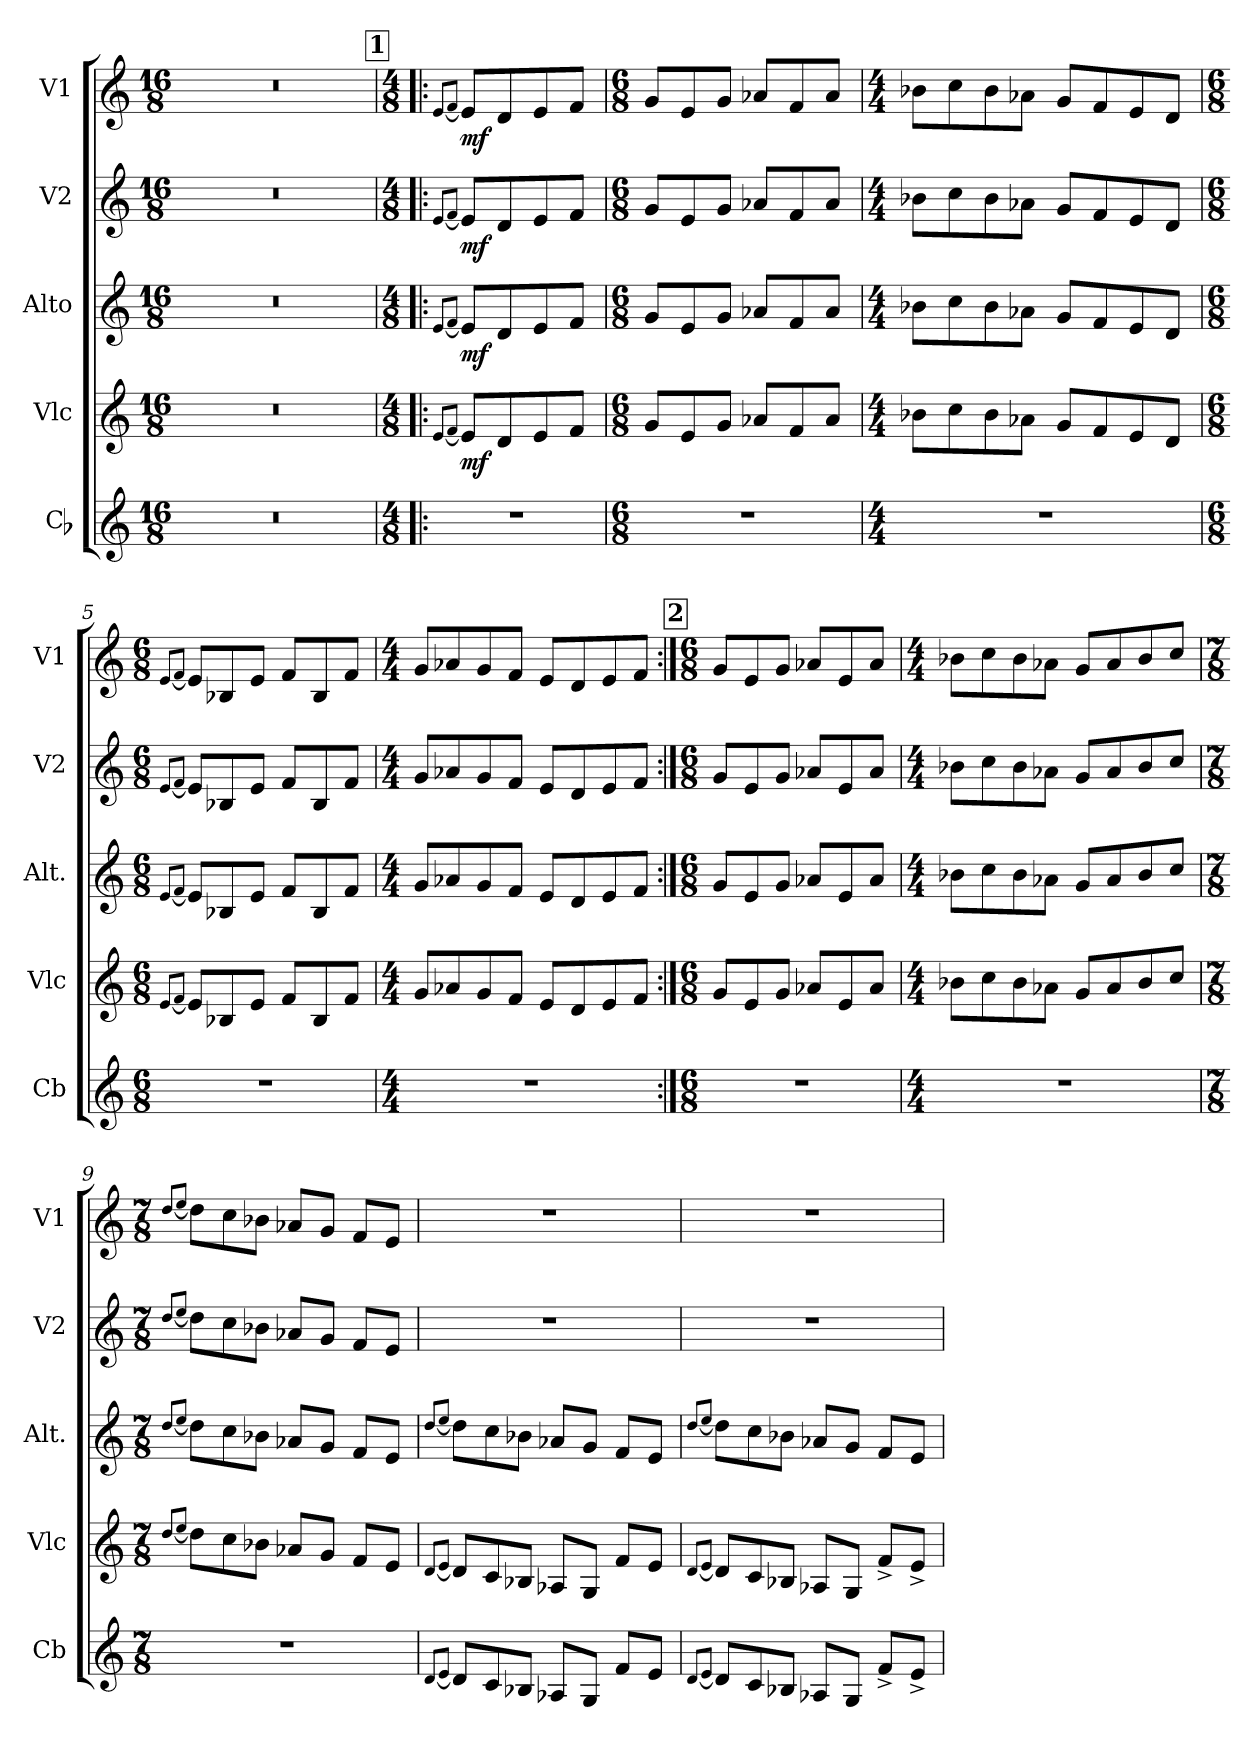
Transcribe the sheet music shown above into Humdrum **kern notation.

**kern	**kern	**dynam	**kern	**dynam	**kern	**dynam	**kern	**dynam
*part5	*part4	*part4	*part3	*part3	*part2	*part2	*part1	*part1
*staff5	*staff4	*staff4	*staff3	*staff3	*staff2	*staff2	*staff1	*staff1
*I"Cb	*I"Vlc	*	*I"Alto	*	*I"V2	*	*I"V1	*
*I'Cb	*I'Vlc	*	*I'Alt.	*	*I'V2	*	*I'V1	*
*clefG2	*clefG2	*	*clefG2	*	*clefG2	*	*clefG2	*
*ITrd7c12	*	*	*	*	*	*	*	*
*k[]	*k[]	*	*k[]	*	*k[]	*	*k[]	*
*M16/8	*M16/8	*	*M16/8	*	*M16/8	*	*M16/8	*
*MM155	*MM155	*	*MM155	*	*MM155	*	*MM155	*
=1	=1	=1	=1	=1	=1	=1	=1	=1
0r	0r	.	0r	.	0r	.	0r	.
!!LO:REH:place=s1:a:B:fs=14:t=1
=2!|:	=2!|:	=2!|:	=2!|:	=2!|:	=2!|:	=2!|:	=2!|:	=2!|:
*M4/8	*M4/8	*	*M4/8	*	*M4/8	*	*M4/8	*
.	[8qe/L	.	[8qe/L	.	[8qe/L	.	[8qe/L	.
.	8qf/J	.	8qf/J	.	8qf/J	.	8qf/J	.
!	!	!LO:DY:b	!	!LO:DY:b	!	!LO:DY:b	!	!LO:DY:b
2r	8e/L]	mf	8e/L]	mf	8e/L]	mf	8e/L]	mf
.	8d/	.	8d/	.	8d/	.	8d/	.
.	8e/	.	8e/	.	8e/	.	8e/	.
.	8f/J	.	8f/J	.	8f/J	.	8f/J	.
=3	=3	=3	=3	=3	=3	=3	=3	=3
*M6/8	*M6/8	*	*M6/8	*	*M6/8	*	*M6/8	*
2.r	8g/L	.	8g/L	.	8g/L	.	8g/L	.
.	8e/	.	8e/	.	8e/	.	8e/	.
.	8g/J	.	8g/J	.	8g/J	.	8g/J	.
.	8a-X/L	.	8a-X/L	.	8a-X/L	.	8a-X/L	.
.	8f/	.	8f/	.	8f/	.	8f/	.
.	8a-/J	.	8a-/J	.	8a-/J	.	8a-/J	.
=4	=4	=4	=4	=4	=4	=4	=4	=4
*M4/4	*M4/4	*	*M4/4	*	*M4/4	*	*M4/4	*
1r	8b-X\L	.	8b-X\L	.	8b-X\L	.	8b-X\L	.
.	8cc\	.	8cc\	.	8cc\	.	8cc\	.
.	8b-\	.	8b-\	.	8b-\	.	8b-\	.
.	8a-X\J	.	8a-X\J	.	8a-X\J	.	8a-X\J	.
.	8g/L	.	8g/L	.	8g/L	.	8g/L	.
.	8f/	.	8f/	.	8f/	.	8f/	.
.	8e/	.	8e/	.	8e/	.	8e/	.
.	8d/J	.	8d/J	.	8d/J	.	8d/J	.
=5	=5	=5	=5	=5	=5	=5	=5	=5
*M6/8	*M6/8	*	*M6/8	*	*M6/8	*	*M6/8	*
.	[8qe/L	.	[8qe/L	.	[8qe/L	.	[8qe/L	.
.	8qf/J	.	8qf/J	.	8qf/J	.	8qf/J	.
2.r	8e/L]	.	8e/L]	.	8e/L]	.	8e/L]	.
.	8B-X/	.	8B-X/	.	8B-X/	.	8B-X/	.
.	8e/J	.	8e/J	.	8e/J	.	8e/J	.
.	8f/L	.	8f/L	.	8f/L	.	8f/L	.
.	8B-/	.	8B-/	.	8B-/	.	8B-/	.
.	8f/J	.	8f/J	.	8f/J	.	8f/J	.
=6	=6	=6	=6	=6	=6	=6	=6	=6
*M4/4	*M4/4	*	*M4/4	*	*M4/4	*	*M4/4	*
1r	8g/L	.	8g/L	.	8g/L	.	8g/L	.
.	8a-X/	.	8a-X/	.	8a-X/	.	8a-X/	.
.	8g/	.	8g/	.	8g/	.	8g/	.
.	8f/J	.	8f/J	.	8f/J	.	8f/J	.
.	8e/L	.	8e/L	.	8e/L	.	8e/L	.
.	8d/	.	8d/	.	8d/	.	8d/	.
.	8e/	.	8e/	.	8e/	.	8e/	.
.	8f/J	.	8f/J	.	8f/J	.	8f/J	.
!!LO:LB:g=z
!!LO:REH:place=s1:a:B:fs=14:t=2
=7:|!	=7:|!	=7:|!	=7:|!	=7:|!	=7:|!	=7:|!	=7:|!	=7:|!
*M6/8	*M6/8	*	*M6/8	*	*M6/8	*	*M6/8	*
2.r	8g/L	.	8g/L	.	8g/L	.	8g/L	.
.	8e/	.	8e/	.	8e/	.	8e/	.
.	8g/J	.	8g/J	.	8g/J	.	8g/J	.
.	8a-X/L	.	8a-X/L	.	8a-X/L	.	8a-X/L	.
.	8e/	.	8e/	.	8e/	.	8e/	.
.	8a-/J	.	8a-/J	.	8a-/J	.	8a-/J	.
=8	=8	=8	=8	=8	=8	=8	=8	=8
*M4/4	*M4/4	*	*M4/4	*	*M4/4	*	*M4/4	*
1r	8b-X\L	.	8b-X\L	.	8b-X\L	.	8b-X\L	.
.	8cc\	.	8cc\	.	8cc\	.	8cc\	.
.	8b-\	.	8b-\	.	8b-\	.	8b-\	.
.	8a-X\J	.	8a-X\J	.	8a-X\J	.	8a-X\J	.
.	8g/L	.	8g/L	.	8g/L	.	8g/L	.
.	8a-/	.	8a-/	.	8a-/	.	8a-/	.
.	8b-/	.	8b-/	.	8b-/	.	8b-/	.
.	8cc/J	.	8cc/J	.	8cc/J	.	8cc/J	.
=9	=9	=9	=9	=9	=9	=9	=9	=9
*M7/8	*M7/8	*	*M7/8	*	*M7/8	*	*M7/8	*
.	[8qdd/L	.	[8qdd/L	.	[8qdd/L	.	[8qdd/L	.
.	8qee/J	.	8qee/J	.	8qee/J	.	8qee/J	.
2..r	8dd\L]	.	8dd\L]	.	8dd\L]	.	8dd\L]	.
.	8cc\	.	8cc\	.	8cc\	.	8cc\	.
.	8b-X\J	.	8b-X\J	.	8b-X\J	.	8b-X\J	.
.	8a-X/L	.	8a-X/L	.	8a-X/L	.	8a-X/L	.
.	8g/J	.	8g/J	.	8g/J	.	8g/J	.
.	8f/L	.	8f/L	.	8f/L	.	8f/L	.
.	8e/J	.	8e/J	.	8e/J	.	8e/J	.
=10	=10	=10	=10	=10	=10	=10	=10	=10
[8qD/L	[8qd/L	.	[8qdd/L	.	.	.	.	.
8qE/J	8qe/J	.	8qee/J	.	.	.	.	.
8D/L]	8d/L]	.	8dd\L]	.	2..r	.	2..r	.
8C/	8c/	.	8cc\	.	.	.	.	.
8BB-X/J	8B-X/J	.	8b-X\J	.	.	.	.	.
8AA-X/L	8A-X/L	.	8a-X/L	.	.	.	.	.
8GG/J	8G/J	.	8g/J	.	.	.	.	.
8F/L	8f/L	.	8f/L	.	.	.	.	.
8E/J	8e/J	.	8e/J	.	.	.	.	.
=11	=11	=11	=11	=11	=11	=11	=11	=11
[8qD/L	[8qd/L	.	[8qdd/L	.	.	.	.	.
8qE/J	8qe/J	.	8qee/J	.	.	.	.	.
8D/L]	8d/L]	.	8dd\L]	.	2..r	.	2..r	.
8C/	8c/	.	8cc\	.	.	.	.	.
8BB-X/J	8B-X/J	.	8b-X\J	.	.	.	.	.
8AA-X/L	8A-X/L	.	8a-X/L	.	.	.	.	.
8GG/J	8G/J	.	8g/J	.	.	.	.	.
8F^/L	8f^/L	.	8f/L	.	.	.	.	.
8E^/J	8e^/J	.	8e/J	.	.	.	.	.
=	=	=	=	=	=	=	=	=
*-	*-	*-	*-	*-	*-	*-	*-	*-
